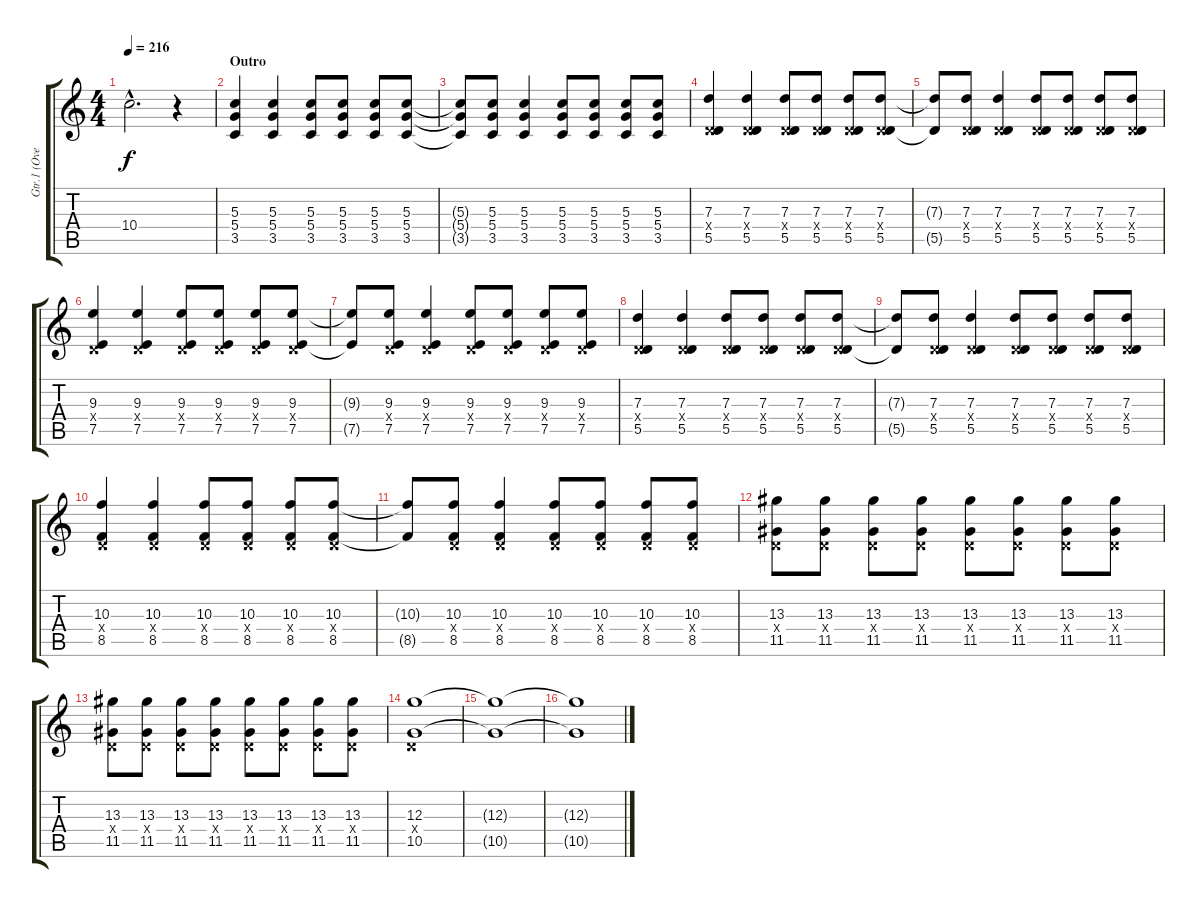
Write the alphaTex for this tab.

\track ("Gtr.1 (Overdriven)" "Gtr.1 (Ove") {instrument overdrivenguitar}
\staff {score tabs}
\tuning (E4 B3 G3 D3 A2 E2) {hide}
\ts (4 4)
\tempo 216
\clef g2
\ks c
10.4{hac}.2{d dy f} r.4 |
\section ("" "Outro")
(5.3 5.4 3.5).4 (5.3 5.4 3.5).4 (5.3 5.4 3.5).8 (5.3 5.4 3.5).8 (5.3 5.4 3.5).8 (5.3 5.4 3.5).8 |
(5.3{t} 5.4{t} 3.5{t}).8 (5.3 5.4 3.5).8 (5.3 5.4 3.5).4 (5.3 5.4 3.5).8 (5.3 5.4 3.5).8 (5.3 5.4 3.5).8 (5.3 5.4 3.5).8 |
(7.3 0.4{x} 5.5).4 (7.3 0.4{x} 5.5).4 (7.3 0.4{x} 5.5).8 (7.3 0.4{x} 5.5).8 (7.3 0.4{x} 5.5).8 (7.3 0.4{x} 5.5).8 |
(7.3{t} 5.5{t}).8 (7.3 0.4{x} 5.5).8 (7.3 0.4{x} 5.5).4 (7.3 0.4{x} 5.5).8 (7.3 0.4{x} 5.5).8 (7.3 0.4{x} 5.5).8 (7.3 0.4{x} 5.5).8 |
(9.3 0.4{x} 7.5).4 (9.3 0.4{x} 7.5).4 (9.3 0.4{x} 7.5).8 (9.3 0.4{x} 7.5).8 (9.3 0.4{x} 7.5).8 (9.3 0.4{x} 7.5).8 |
(9.3{t} 7.5{t}).8 (9.3 0.4{x} 7.5).8 (9.3 0.4{x} 7.5).4 (9.3 0.4{x} 7.5).8 (9.3 0.4{x} 7.5).8 (9.3 0.4{x} 7.5).8 (9.3 0.4{x} 7.5).8 |
(7.3 0.4{x} 5.5).4 (7.3 0.4{x} 5.5).4 (7.3 0.4{x} 5.5).8 (7.3 0.4{x} 5.5).8 (7.3 0.4{x} 5.5).8 (7.3 0.4{x} 5.5).8 |
(7.3{t} 5.5{t}).8 (7.3 0.4{x} 5.5).8 (7.3 0.4{x} 5.5).4 (7.3 0.4{x} 5.5).8 (7.3 0.4{x} 5.5).8 (7.3 0.4{x} 5.5).8 (7.3 0.4{x} 5.5).8 |
(10.3 0.4{x} 8.5).4 (10.3 0.4{x} 8.5).4 (10.3 0.4{x} 8.5).8 (10.3 0.4{x} 8.5).8 (10.3 0.4{x} 8.5).8 (10.3 0.4{x} 8.5).8 |
(10.3{t} 8.5{t}).8 (10.3 0.4{x} 8.5).8 (10.3 0.4{x} 8.5).4 (10.3 0.4{x} 8.5).8 (10.3 0.4{x} 8.5).8 (10.3 0.4{x} 8.5).8 (10.3 0.4{x} 8.5).8 |
(13.3 0.4{x} 11.5).8 (13.3 0.4{x} 11.5).8 (13.3 0.4{x} 11.5).8 (13.3 0.4{x} 11.5).8 (13.3 0.4{x} 11.5).8 (13.3 0.4{x} 11.5).8 (13.3 0.4{x} 11.5).8 (13.3 0.4{x} 11.5).8 |
(13.3 0.4{x} 11.5).8 (13.3 0.4{x} 11.5).8 (13.3 0.4{x} 11.5).8 (13.3 0.4{x} 11.5).8 (13.3 0.4{x} 11.5).8 (13.3 0.4{x} 11.5).8 (13.3 0.4{x} 11.5).8 (13.3 0.4{x} 11.5).8 |
(12.3 0.4{x} 10.5).1 |
(12.3{t} 10.5{t}).1 |
(12.3{t} 10.5{t}).1{volume 0}
